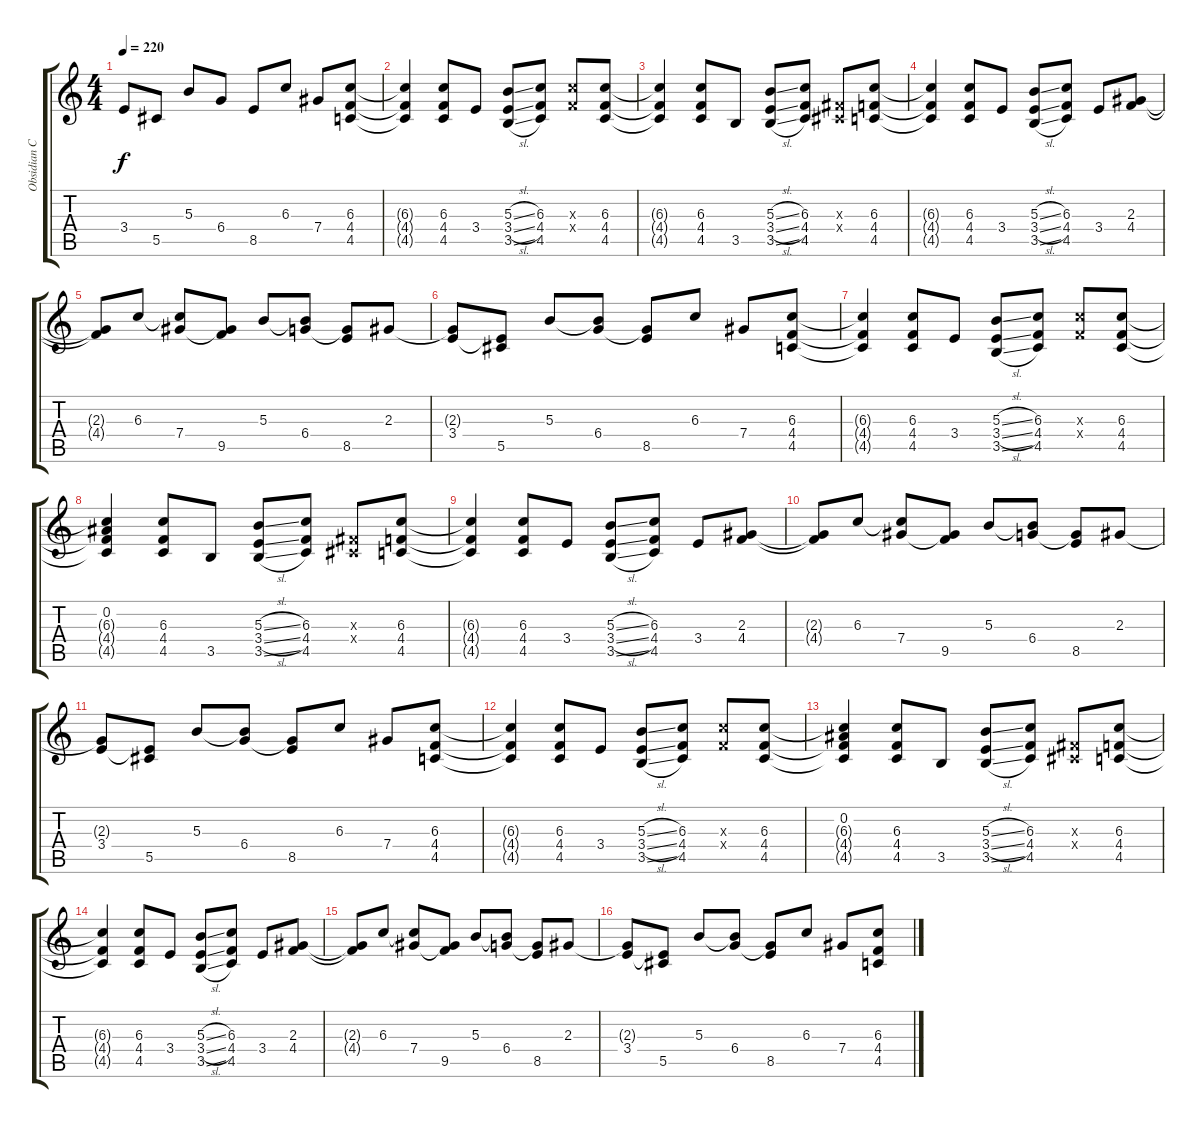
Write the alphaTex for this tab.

\track ("Obsidian C." "Obsidian C") {instrument distortionguitar}
\staff {score tabs}
\tuning (Eb4 Bb3 Gb3 Db3 Ab2 Eb2) {hide}
\ts (4 4)
\tempo 220
\clef g2
\ks c
3.4.8{dy f} 5.5.8 5.3.8 6.4.8 8.5.8 6.3.8 7.4.8 (6.3 4.4 4.5).8 |
(6.3{t} 4.4{t} 4.5{t}).4 (6.3 4.4 4.5).8 3.4.8 (5.3{sl} 3.4{sl} 3.5{sl}).8 (6.3 4.4 4.5).8 (6.3{x} 4.4{x}).8 (6.3 4.4 4.5).8 |
(6.3{t} 4.4{t} 4.5{t}).4 (6.3 4.4 4.5).8 3.5.8 (5.3{sl} 3.4{sl} 3.5{sl}).8 (6.3 4.4 4.5).8 (0.3{x} 0.4{x}).8 (6.3 4.4 4.5).8 |
(6.3{t} 4.4{t} 4.5{t}).4 (6.3 4.4 4.5).8 3.4.8 (5.3{sl} 3.4{sl} 3.5{sl}).8 (6.3 4.4 4.5).8 3.4.8 (2.3 4.4).8 |
(2.3{t} 4.4{t}).8 6.3.8 (6.3{t} 7.4).8 (7.4{t} 9.5).8 5.3.8 (5.3{t} 6.4).8 (6.4{t} 8.5).8 2.3.8 |
(2.3{t} 3.4).8 (3.4{t} 5.5).8 5.3.8 (5.3{t} 6.4).8 (6.4{t} 8.5).8 6.3.8 7.4.8 (6.3 4.4 4.5).8 |
(6.3{t} 4.4{t} 4.5{t}).4 (6.3 4.4 4.5).8 3.4.8 (5.3{sl} 3.4{sl} 3.5{sl}).8 (6.3 4.4 4.5).8 (6.3{x} 4.4{x}).8 (6.3 4.4 4.5).8 |
(0.2 6.3{t} 4.4{t} 4.5{t}).4 (6.3 4.4 4.5).8 3.5.8 (5.3{sl} 3.4{sl} 3.5{sl}).8 (6.3 4.4 4.5).8 (0.3{x} 0.4{x}).8 (6.3 4.4 4.5).8 |
(6.3{t} 4.4{t} 4.5{t}).4 (6.3 4.4 4.5).8 3.4.8 (5.3{sl} 3.4{sl} 3.5{sl}).8 (6.3 4.4 4.5).8 3.4.8 (2.3 4.4).8 |
(2.3{t} 4.4{t}).8 6.3.8 (6.3{t} 7.4).8 (7.4{t} 9.5).8 5.3.8 (5.3{t} 6.4).8 (6.4{t} 8.5).8 2.3.8 |
(2.3{t} 3.4).8 (3.4{t} 5.5).8 5.3.8 (5.3{t} 6.4).8 (6.4{t} 8.5).8 6.3.8 7.4.8 (6.3 4.4 4.5).8 |
(6.3{t} 4.4{t} 4.5{t}).4 (6.3 4.4 4.5).8 3.4.8 (5.3{sl} 3.4{sl} 3.5{sl}).8 (6.3 4.4 4.5).8 (6.3{x} 4.4{x}).8 (6.3 4.4 4.5).8 |
(0.2 6.3{t} 4.4{t} 4.5{t}).4 (6.3 4.4 4.5).8 3.5.8 (5.3{sl} 3.4{sl} 3.5{sl}).8 (6.3 4.4 4.5).8 (0.3{x} 0.4{x}).8 (6.3 4.4 4.5).8 |
(6.3{t} 4.4{t} 4.5{t}).4 (6.3 4.4 4.5).8 3.4.8 (5.3{sl} 3.4{sl} 3.5{sl}).8 (6.3 4.4 4.5).8 3.4.8 (2.3 4.4).8 |
(2.3{t} 4.4{t}).8 6.3.8 (6.3{t} 7.4).8 (7.4{t} 9.5).8 5.3.8 (5.3{t} 6.4).8 (6.4{t} 8.5).8 2.3.8 |
(2.3{t} 3.4).8 (3.4{t} 5.5).8 5.3.8 (5.3{t} 6.4).8 (6.4{t} 8.5).8 6.3.8 7.4.8 (6.3 4.4 4.5).8
